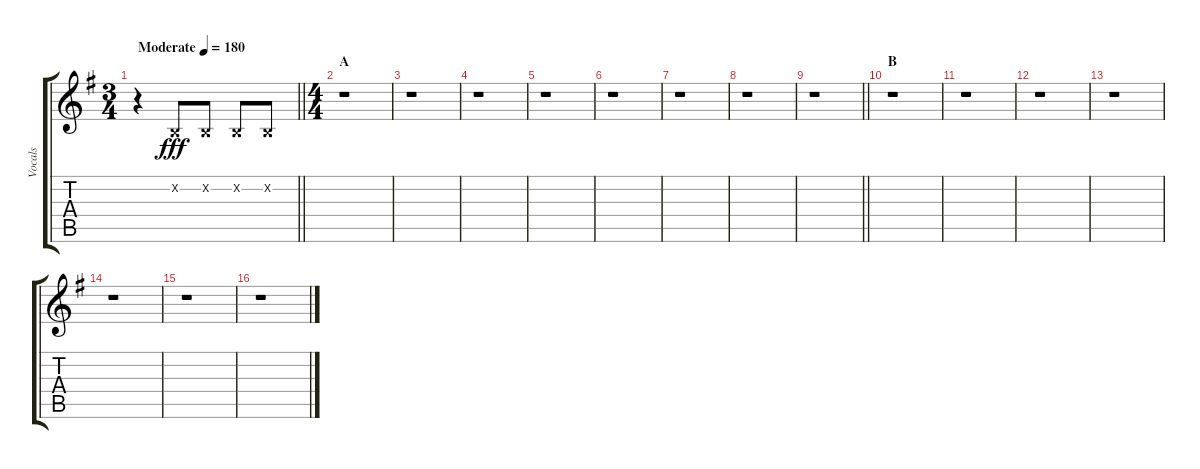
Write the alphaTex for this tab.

\track ("Vocals" "Vocals") {instrument voiceoohs}
\staff {score tabs}
\tuning (E4 B3 G3 D3 A2 E2) {hide}
\ts (3 4)
\tempo (180 "Moderate")
\clef g2
\barLineRight lightlight
\ks g
r.4{dy fff instrument voiceoohs} 0.2{x}.8 0.2{x}.8 0.2{x}.8 0.2{x}.8 |
\ts (4 4)
\section ("" "A")
r.1 |
r.1 |
r.1 |
r.1 |
r.1 |
r.1 |
r.1 |
\barLineRight lightlight
r.1 |
\section ("" "B")
r.1 |
r.1 |
r.1 |
r.1 |
r.1 |
r.1 |
r.1
